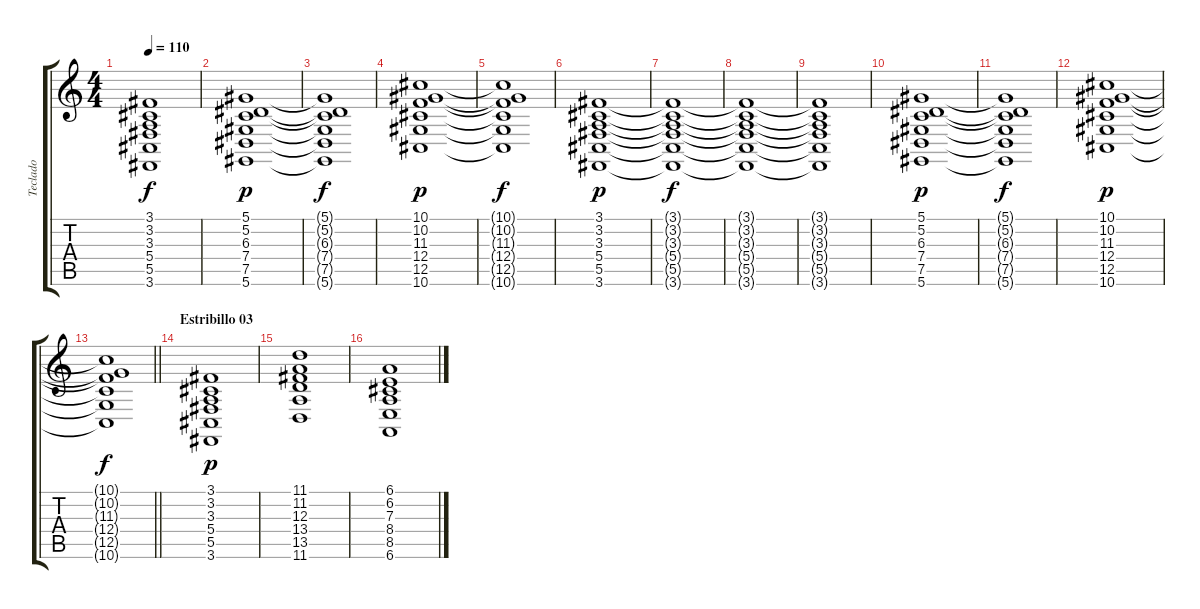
\track ("Teclado" "Teclado") {instrument viola}
\staff {score tabs}
\tuning (Eb4 Bb3 Gb3 Db3 Ab2 Eb2) {hide}
\ts (4 4)
\tempo 110
\clef g2
\ks c
(3.1{t} 3.2{t} 3.3{t} 5.4{t} 5.5{t} 3.6{t}).1{dy f} |
(5.1 5.2 6.3 7.4 7.5 5.6).1{dy p} |
(5.1{t} 5.2{t} 6.3{t} 7.4{t} 7.5{t} 5.6{t}).1{dy f} |
(10.1 10.2 11.3 12.4 12.5 10.6).1{dy p} |
(10.1{t} 10.2{t} 11.3{t} 12.4{t} 12.5{t} 10.6{t}).1{dy f} |
(3.1 3.2 3.3 5.4 5.5 3.6).1{dy p} |
(3.1{t} 3.2{t} 3.3{t} 5.4{t} 5.5{t} 3.6{t}).1{dy f} |
(3.1{t} 3.2{t} 3.3{t} 5.4{t} 5.5{t} 3.6{t}).1 |
(3.1{t} 3.2{t} 3.3{t} 5.4{t} 5.5{t} 3.6{t}).1 |
(5.1 5.2 6.3 7.4 7.5 5.6).1{dy p} |
(5.1{t} 5.2{t} 6.3{t} 7.4{t} 7.5{t} 5.6{t}).1{dy f} |
(10.1 10.2 11.3 12.4 12.5 10.6).1{dy p} |
\barLineRight lightlight
(10.1{t} 10.2{t} 11.3{t} 12.4{t} 12.5{t} 10.6{t}).1{dy f} |
\section ("" "Estribillo 03")
(3.1 3.2 3.3 5.4 5.5 3.6).1{dy p volume 16 instrument stringensemble2} |
(11.1 11.2 12.3 13.4 13.5 11.6).1 |
(6.1 6.2 7.3 8.4 8.5 6.6).1
